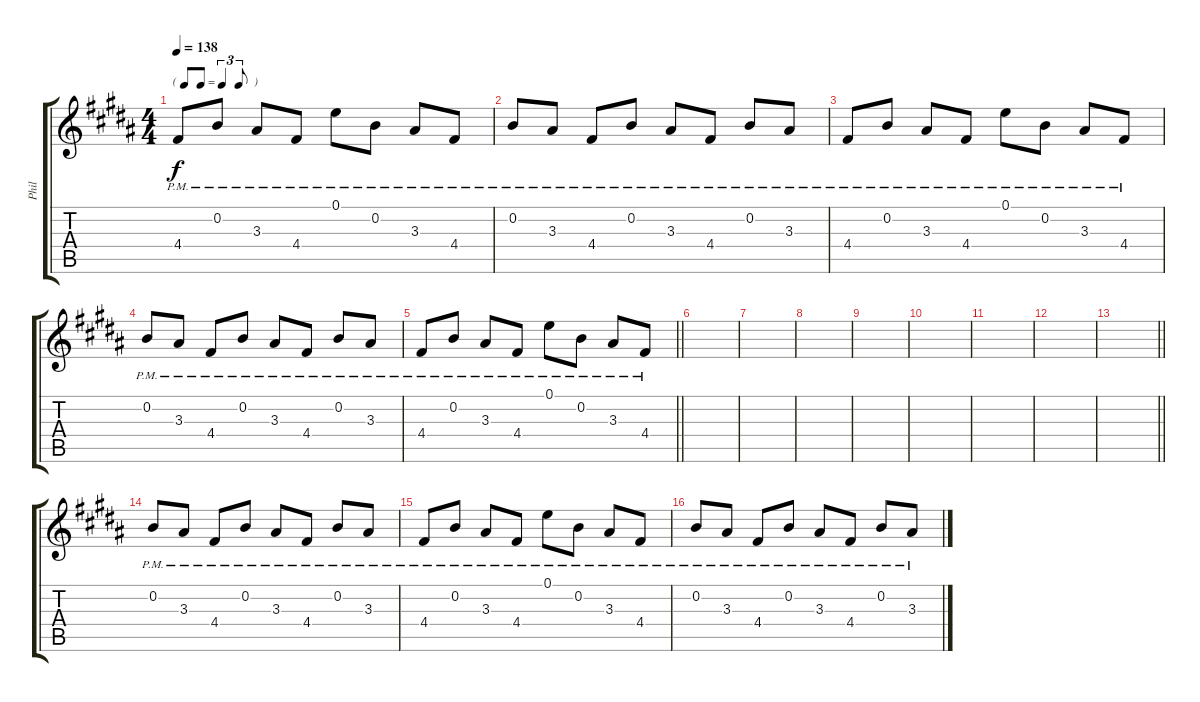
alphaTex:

\track ("Phil" "Phil") {instrument distortionguitar}
\staff {score tabs}
\tuning (E4 B3 G3 D3 A2 E2) {hide}
\ts (4 4)
\tf triplet8th
\tempo 138
\clef g2
\ks b
4.4{pm}.8{dy f} 0.2{pm}.8 3.3{pm}.8 4.4{pm}.8 0.1{pm}.8 0.2{pm}.8 3.3{pm}.8 4.4{pm}.8 |
0.2{pm}.8 3.3{pm}.8 4.4{pm}.8 0.2{pm}.8 3.3{pm}.8 4.4{pm}.8 0.2{pm}.8 3.3{pm}.8 |
4.4{pm}.8 0.2{pm}.8 3.3{pm}.8 4.4{pm}.8 0.1{pm}.8 0.2{pm}.8 3.3{pm}.8 4.4{pm}.8 |
0.2{pm}.8 3.3{pm}.8 4.4{pm}.8 0.2{pm}.8 3.3{pm}.8 4.4{pm}.8 0.2{pm}.8 3.3{pm}.8 |
\barLineRight lightlight
4.4{pm}.8 0.2{pm}.8 3.3{pm}.8 4.4{pm}.8 0.1{pm}.8 0.2{pm}.8 3.3{pm}.8 4.4{pm}.8 |
|
|
|
|
|
|
|
\barLineRight lightlight
|
0.2{pm}.8 3.3{pm}.8 4.4{pm}.8 0.2{pm}.8 3.3{pm}.8 4.4{pm}.8 0.2{pm}.8 3.3{pm}.8 |
4.4{pm}.8 0.2{pm}.8 3.3{pm}.8 4.4{pm}.8 0.1{pm}.8 0.2{pm}.8 3.3{pm}.8 4.4{pm}.8 |
0.2{pm}.8 3.3{pm}.8 4.4{pm}.8 0.2{pm}.8 3.3{pm}.8 4.4{pm}.8 0.2{pm}.8 3.3{pm}.8
